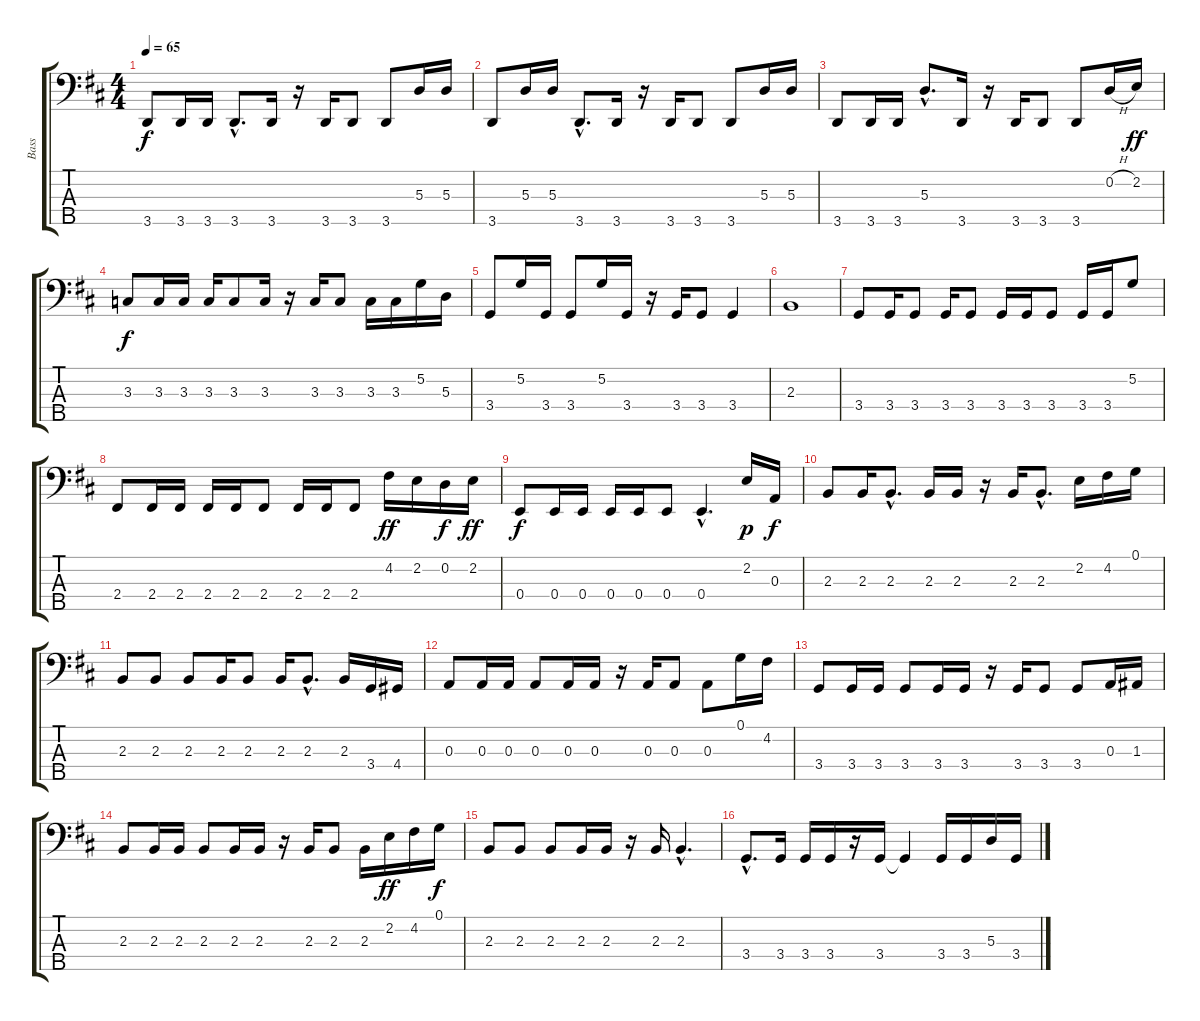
\track ("Bass" "Bass") {instrument electricbasspick}
\staff {score tabs}
\tuning (G2 D2 A1 E1 B0) {hide}
\ts (4 4)
\tempo 65
\clef f4
\ks bminor
3.5.8{dy f} 3.5.16 3.5.16 3.5{hac}.8{d} 3.5.16 r.16 3.5.16 3.5.8 3.5.8 5.3.16 5.3.16 |
3.5.8 5.3.16 5.3.16 3.5{hac}.8{d} 3.5.16 r.16 3.5.16 3.5.8 3.5.8 5.3.16 5.3.16 |
3.5.8 3.5.16 3.5.16 5.3{hac}.8{d} 3.5.16 r.16 3.5.16 3.5.8 3.5.8 0.2{h}.16 2.2.16{dy ff} |
3.3.8{dy f} 3.3.16 3.3.16 3.3.16 3.3.8 3.3.16 r.16 3.3.16 3.3.8 3.3.16 3.3.16 5.2.16 5.3.16 |
3.4.8 5.2.16 3.4.16 3.4.8 5.2.16 3.4.16 r.16 3.4.16 3.4.8 3.4.4 |
2.3.1 |
3.4.8 3.4.16 3.4.8 3.4.16 3.4.8 3.4.16 3.4.16 3.4.8 3.4.16 3.4.16 5.2.8 |
2.4.8 2.4.16 2.4.16 2.4.16 2.4.16 2.4.8 2.4.16 2.4.16 2.4.8 4.2.16{dy ff} 2.2.16 0.2.16{dy f} 2.2.16{dy ff} |
0.4.8{dy f} 0.4.16 0.4.16 0.4.16 0.4.16 0.4.8 0.4{hac}.4{d} 2.2.16{dy p} 0.3.16{dy f} |
2.3.8 2.3.16 2.3{hac}.8{d} 2.3.16 2.3.16 r.16 2.3.16 2.3{hac}.8{d} 2.2.16 4.2.16 0.1.16 |
2.3.8 2.3.8 2.3.8 2.3.16 2.3.8 2.3.16 2.3{hac}.8{d} 2.3.16 3.4.16 4.4.16 |
0.3.8 0.3.16 0.3.16 0.3.8 0.3.16 0.3.16 r.16 0.3.16 0.3.8 0.3.8 0.1.16 4.2.16 |
3.4.8 3.4.16 3.4.16 3.4.8 3.4.16 3.4.16 r.16 3.4.16 3.4.8 3.4.8 0.3.16 1.3.16 |
2.3.8 2.3.16 2.3.16 2.3.8 2.3.16 2.3.16 r.16 2.3.16 2.3.8 2.3.16 2.2.16{dy ff} 4.2.16 0.1.16{dy f} |
2.3.8 2.3.8 2.3.8 2.3.16 2.3.16 r.16 2.3.16 2.3{hac}.4{d} |
3.4{hac}.8{d} 3.4.16 3.4.16 3.4.16 r.16 3.4.16 3.4{t}.4 3.4.16 3.4.16 5.3.16 3.4.16
